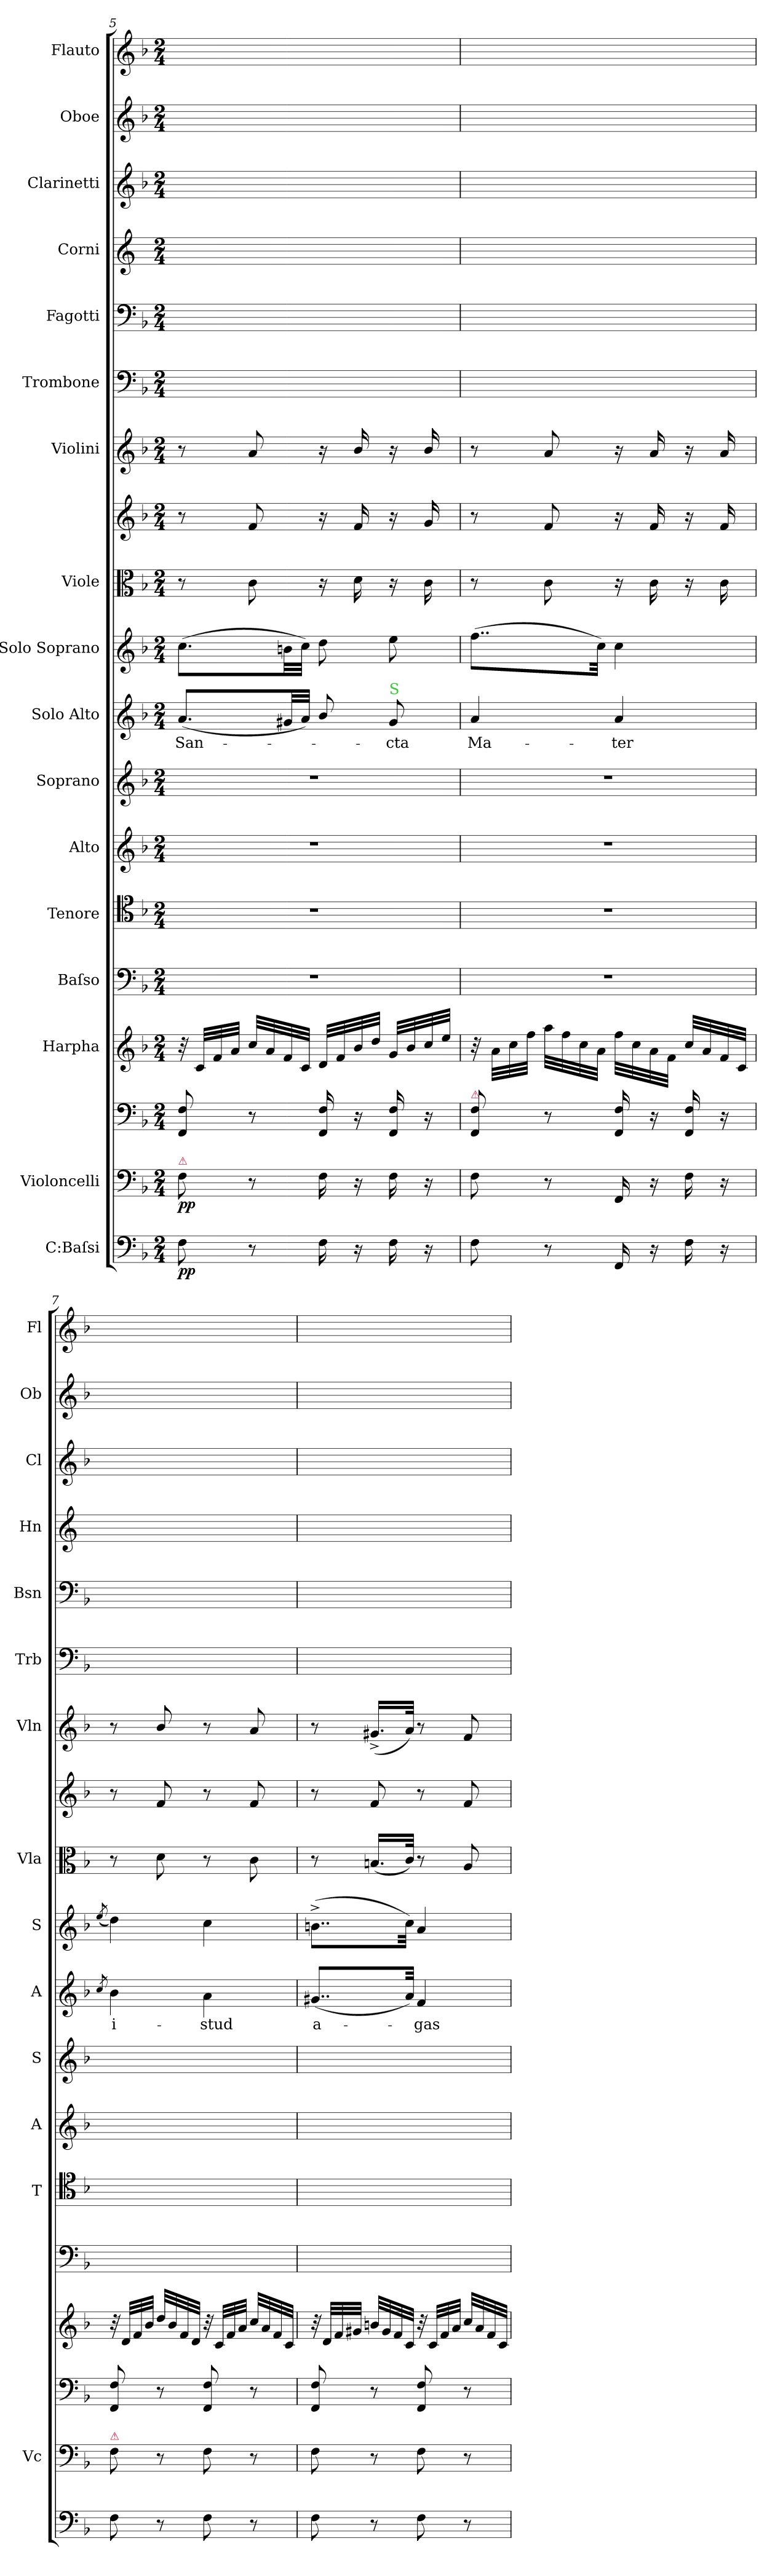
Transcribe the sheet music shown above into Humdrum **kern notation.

**kern	**dynam	**kern	**dynam	**kern	**kern	**kern	**kern	**kern	**kern	**kern	**text	**kern	**kern	**kern	**kern	**kern	**kern	**kern	**kern	**kern	**kern
*part19	*part19	*part18	*part18	*part17	*part16	*part15	*part14	*part13	*part12	*part11	*part11	*part10	*part9	*part8	*part7	*part6	*part5	*part4	*part3	*part2	*part1
*staff19	*staff19	*staff18	*staff18	*staff17	*staff16	*staff15	*staff14	*staff13	*staff12	*staff11	*staff11	*staff10	*staff9	*staff8	*staff7	*staff6	*staff5	*staff4	*staff3	*staff2	*staff1
*I"C:Baſsi	*	*I"Violoncelli	*	*	*I"Harpha	*I"Baſso	*I"Tenore	*I"Alto	*I"Soprano	*I"Solo Alto	*	*I"Solo Soprano	*I"Viole	*	*I"Violini	*I"Trombone	*I"Fagotti	*I"Corni	*I"Clarinetti	*I"Oboe	*I"Flauto
*	*	*I'Vc	*	*	*	*	*I'T	*I'A	*I'S	*I'A	*	*I'S	*I'Vla	*	*I'Vln	*I'Trb	*I'Bsn	*I'Hn	*I'Cl	*I'Ob	*I'Fl
*clefF4	*	*clefF4	*	*clefF4	*clefG2	*clefF4	*clefC4	*clefG2	*clefG2	*clefG2	*	*clefG2	*clefC3	*clefG2	*clefG2	*clefF4	*clefF4	*clefG2	*clefG2	*clefG2	*clefG2
*	*	*	*	*	*	*	*	*	*	*	*	*	*	*	*	*	*	*ITrd4c7	*	*	*
*k[b-]	*	*k[b-]	*	*k[b-]	*k[b-]	*k[b-]	*k[b-]	*k[b-]	*k[b-]	*k[b-]	*	*k[b-]	*k[b-]	*k[b-]	*k[b-]	*k[b-]	*k[b-]	*k[b-]	*k[b-]	*k[b-]	*k[b-]
*M2/4	*	*M2/4	*	*M2/4	*M2/4	*M2/4	*M2/4	*M2/4	*M2/4	*M2/4	*	*M2/4	*M2/4	*M2/4	*M2/4	*M2/4	*M2/4	*M2/4	*M2/4	*M2/4	*M2/4
=5	=5	=5	=5	=5	=5	=5	=5	=5	=5	=5	=5	=5	=5	=5	=5	=5	=5	=5	=5	=5	=5
!	!	!LO:TX:a:color=crimson:t=⚠	!	!	!	!	!	!	!	!	!	!	!	!	!	!	!	!	!	!	!
8F\	pp	8F\	pp	8FF/ 8F/	32r	2r	2r	2r	2r	(8.a/L	San-	(8.cc\L	8r	8r	8r	2ryy	2ryy	2ryy	2ryy	2ryy	2ryy
.	.	.	.	.	32c/LLL	.	.	.	.	.	.	.	.	.	.	.	.	.	.	.	.
.	.	.	.	.	32f/	.	.	.	.	.	.	.	.	.	.	.	.	.	.	.	.
.	.	.	.	.	32a/JJJ	.	.	.	.	.	.	.	.	.	.	.	.	.	.	.	.
8r	.	8r	.	8r	32cc/LLL	.	.	.	.	.	.	.	8c\	8f/	8a/	.	.	.	.	.	.
.	.	.	.	.	32a/	.	.	.	.	.	.	.	.	.	.	.	.	.	.	.	.
.	.	.	.	.	32f/	.	.	.	.	32g#X/LL	.	32bn\LL	.	.	.	.	.	.	.	.	.
.	.	.	.	.	32c/JJJ	.	.	.	.	32a/JJJ)	.	32cc\JJJ)	.	.	.	.	.	.	.	.	.
16F\	.	16F\	.	16FF/ 16F/	32d/LLL	.	.	.	.	8b-/	.	8dd\	16r	16r	16r	.	.	.	.	.	.
.	.	.	.	.	32f/	.	.	.	.	.	.	.	.	.	.	.	.	.	.	.	.
16r	.	16r	.	16r	32b-/	.	.	.	.	.	.	.	16d\	16f/	16b-/	.	.	.	.	.	.
.	.	.	.	.	32dd/JJJ	.	.	.	.	.	.	.	.	.	.	.	.	.	.	.	.
!	!	!	!	!	!	!	!	!	!	!LO:TX:a:color=limegreen:t=S	!	!	!	!	!	!	!	!	!	!	!
16F\	.	16F\	.	16FF/ 16F/	32g/LLL	.	.	.	.	8g#/	-cta	8ee\	16r	16r	16r	.	.	.	.	.	.
.	.	.	.	.	32b-/	.	.	.	.	.	.	.	.	.	.	.	.	.	.	.	.
16r	.	16r	.	16r	32cc/	.	.	.	.	.	.	.	16c\	16g/	16b-/	.	.	.	.	.	.
.	.	.	.	.	32ee/JJJ	.	.	.	.	.	.	.	.	.	.	.	.	.	.	.	.
=6	=6	=6	=6	=6	=6	=6	=6	=6	=6	=6	=6	=6	=6	=6	=6	=6	=6	=6	=6	=6	=6
!	!	!	!	!LO:TX:a:color=crimson:t=⚠	!	!	!	!	!	!	!	!	!	!	!	!	!	!	!	!	!
8F\	.	8F\	.	8FF/ 8F/	32r	2r	2r	2r	2r	4a/	Ma-	(8..ff\L	8r	8r	8r	2ryy	2ryy	2ryy	2ryy	2ryy	2ryy
.	.	.	.	.	32a\LLL	.	.	.	.	.	.	.	.	.	.	.	.	.	.	.	.
.	.	.	.	.	32cc\	.	.	.	.	.	.	.	.	.	.	.	.	.	.	.	.
.	.	.	.	.	32ff\JJJ	.	.	.	.	.	.	.	.	.	.	.	.	.	.	.	.
8r	.	8r	.	8r	32aa\LLL	.	.	.	.	.	.	.	8c\	8f/	8a/	.	.	.	.	.	.
.	.	.	.	.	32ff\	.	.	.	.	.	.	.	.	.	.	.	.	.	.	.	.
.	.	.	.	.	32cc\	.	.	.	.	.	.	.	.	.	.	.	.	.	.	.	.
.	.	.	.	.	32a\JJJ	.	.	.	.	.	.	32cc\Jkk)	.	.	.	.	.	.	.	.	.
16FF/	.	16FF/	.	16FF/ 16F/	32ff\LLL	.	.	.	.	4a/	-ter	4cc\	16r	16r	16r	.	.	.	.	.	.
.	.	.	.	.	32cc\	.	.	.	.	.	.	.	.	.	.	.	.	.	.	.	.
16r	.	16r	.	16r	32a\	.	.	.	.	.	.	.	16c\	16f/	16a/	.	.	.	.	.	.
.	.	.	.	.	32f\JJJ	.	.	.	.	.	.	.	.	.	.	.	.	.	.	.	.
16F\	.	16F\	.	16FF/ 16F/	32cc/LLL	.	.	.	.	.	.	.	16r	16r	16r	.	.	.	.	.	.
.	.	.	.	.	32a/	.	.	.	.	.	.	.	.	.	.	.	.	.	.	.	.
16r	.	16r	.	16r	32f/	.	.	.	.	.	.	.	16c\	16f/	16a/	.	.	.	.	.	.
.	.	.	.	.	32c/JJJ	.	.	.	.	.	.	.	.	.	.	.	.	.	.	.	.
=7	=7	=7	=7	=7	=7	=7	=7	=7	=7	=7	=7	=7	=7	=7	=7	=7	=7	=7	=7	=7	=7
.	.	.	.	.	.	.	.	.	.	8qcc/	.	(8qee/	.	.	.	.	.	.	.	.	.
!	!	!LO:TX:a:color=crimson:t=⚠	!	!	!	!	!	!	!	!	!	!	!	!	!	!	!	!	!	!	!
8F\	.	8F\	.	8FF/ 8F/	32r	2ryy	2ryy	2ryy	2ryy	4b-\	i-	4dd\)	8r	8r	8r	2ryy	2ryy	2ryy	2ryy	2ryy	2ryy
.	.	.	.	.	32d/LLL	.	.	.	.	.	.	.	.	.	.	.	.	.	.	.	.
.	.	.	.	.	32f/	.	.	.	.	.	.	.	.	.	.	.	.	.	.	.	.
.	.	.	.	.	32b-/JJJ	.	.	.	.	.	.	.	.	.	.	.	.	.	.	.	.
8r	.	8r	.	8r	32dd/LLL	.	.	.	.	.	.	.	8d\	8f/	8b-/	.	.	.	.	.	.
.	.	.	.	.	32b-/	.	.	.	.	.	.	.	.	.	.	.	.	.	.	.	.
.	.	.	.	.	32f/	.	.	.	.	.	.	.	.	.	.	.	.	.	.	.	.
.	.	.	.	.	32d/JJJ	.	.	.	.	.	.	.	.	.	.	.	.	.	.	.	.
8F\	.	8F\	.	8FF/ 8F/	32r	.	.	.	.	4a\	-stud	4cc\	8r	8r	8r	.	.	.	.	.	.
.	.	.	.	.	32c/LLL	.	.	.	.	.	.	.	.	.	.	.	.	.	.	.	.
.	.	.	.	.	32f/	.	.	.	.	.	.	.	.	.	.	.	.	.	.	.	.
.	.	.	.	.	32a/JJJ	.	.	.	.	.	.	.	.	.	.	.	.	.	.	.	.
8r	.	8r	.	8r	32cc/LLL	.	.	.	.	.	.	.	8c\	8f/	8a/	.	.	.	.	.	.
.	.	.	.	.	32a/	.	.	.	.	.	.	.	.	.	.	.	.	.	.	.	.
.	.	.	.	.	32f/	.	.	.	.	.	.	.	.	.	.	.	.	.	.	.	.
.	.	.	.	.	32c/JJJ	.	.	.	.	.	.	.	.	.	.	.	.	.	.	.	.
=8	=8	=8	=8	=8	=8	=8	=8	=8	=8	=8	=8	=8	=8	=8	=8	=8	=8	=8	=8	=8	=8
8F\	.	8F\	.	8FF/ 8F/	32r	2ryy	2ryy	2ryy	2ryy	(8..g#X/L	a-	(8..bn^\L	8r	8r	8r	2ryy	2ryy	2ryy	2ryy	2ryy	2ryy
.	.	.	.	.	32d/LLL	.	.	.	.	.	.	.	.	.	.	.	.	.	.	.	.
.	.	.	.	.	32f/	.	.	.	.	.	.	.	.	.	.	.	.	.	.	.	.
.	.	.	.	.	32g#X/JJJ	.	.	.	.	.	.	.	.	.	.	.	.	.	.	.	.
8r	.	8r	.	8r	32bn/LLL	.	.	.	.	.	.	.	(16.Bn/LL	8f/	(16.g#X^/LL	.	.	.	.	.	.
.	.	.	.	.	32g#/	.	.	.	.	.	.	.	.	.	.	.	.	.	.	.	.
.	.	.	.	.	32f/	.	.	.	.	.	.	.	.	.	.	.	.	.	.	.	.
.	.	.	.	.	32c/JJJ	.	.	.	.	32a/Jkk)	.	32cc\Jkk)	32c/JJk)	.	32a/JJk)	.	.	.	.	.	.
8F\	.	8F\	.	8FF/ 8F/	32r	.	.	.	.	4f/	-gas	4a/	8r	8r	8r	.	.	.	.	.	.
.	.	.	.	.	32c/LLL	.	.	.	.	.	.	.	.	.	.	.	.	.	.	.	.
.	.	.	.	.	32f/	.	.	.	.	.	.	.	.	.	.	.	.	.	.	.	.
.	.	.	.	.	32a/JJJ	.	.	.	.	.	.	.	.	.	.	.	.	.	.	.	.
8r	.	8r	.	8r	32cc/LLL	.	.	.	.	.	.	.	8A/	8f/	8f/	.	.	.	.	.	.
.	.	.	.	.	32a/	.	.	.	.	.	.	.	.	.	.	.	.	.	.	.	.
.	.	.	.	.	32f/	.	.	.	.	.	.	.	.	.	.	.	.	.	.	.	.
.	.	.	.	.	32c/JJJ	.	.	.	.	.	.	.	.	.	.	.	.	.	.	.	.
=	=	=	=	=	=	=	=	=	=	=	=	=	=	=	=	=	=	=	=	=	=
*-	*-	*-	*-	*-	*-	*-	*-	*-	*-	*-	*-	*-	*-	*-	*-	*-	*-	*-	*-	*-	*-
